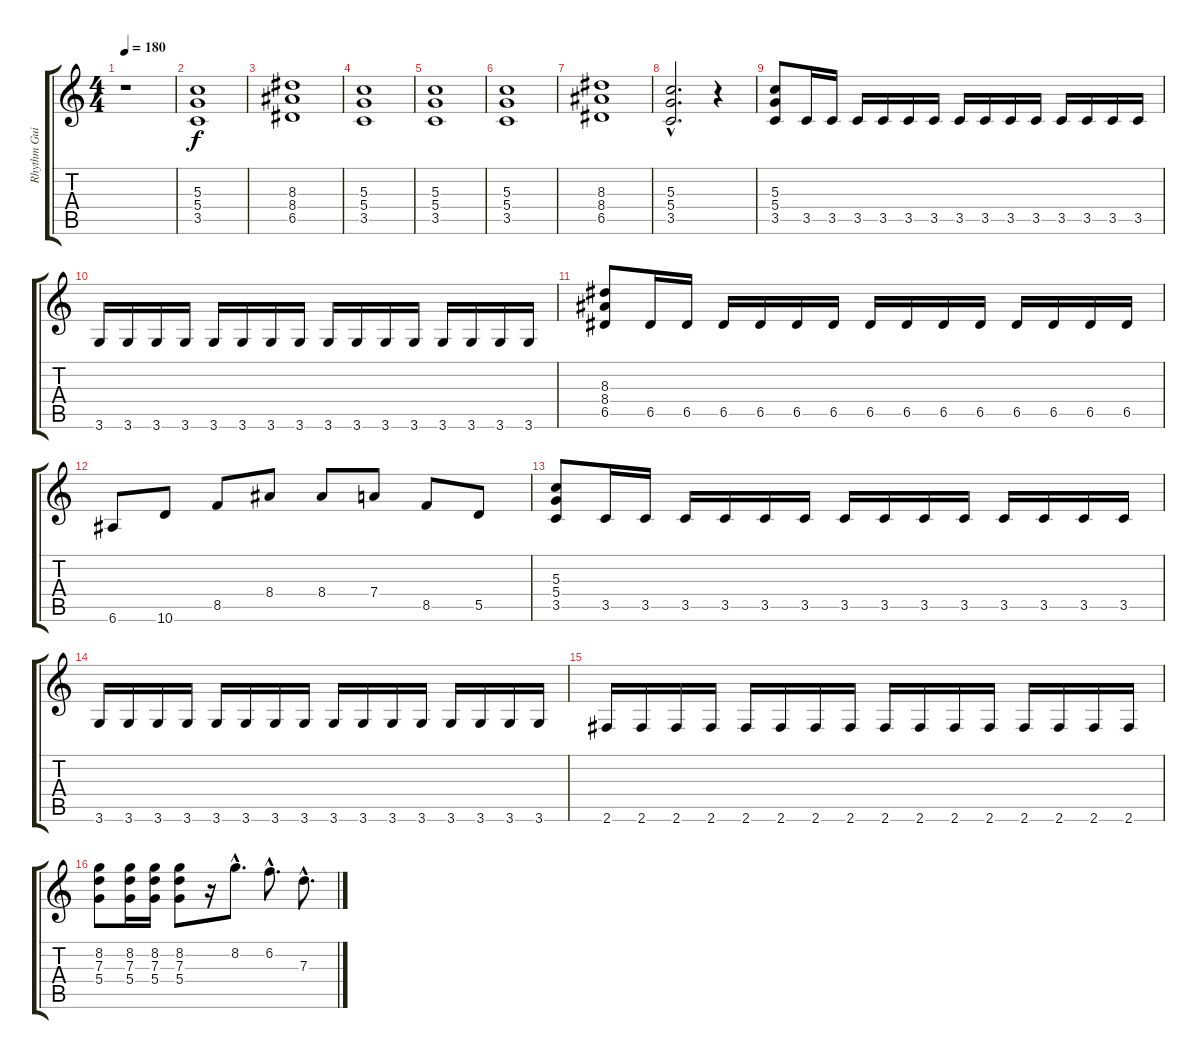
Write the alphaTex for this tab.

\track ("Rhythm Guitar" "Rhythm Gui") {instrument distortionguitar}
\staff {score tabs}
\tuning (E4 B3 G3 D3 A2 E2) {hide}
\ts (4 4)
\tempo 180
\clef g2
\ks c
r.1{dy f} |
(5.3 5.4 3.5).1 |
(8.3 8.4 6.5).1 |
(5.3 5.4 3.5).1 |
(5.3 5.4 3.5).1 |
(5.3 5.4 3.5).1 |
(8.3 8.4 6.5).1 |
(5.3{hac} 5.4{hac} 3.5{hac}).2{d} r.4 |
(5.3 5.4 3.5).8 3.5.16 3.5.16 3.5.16 3.5.16 3.5.16 3.5.16 3.5.16 3.5.16 3.5.16 3.5.16 3.5.16 3.5.16 3.5.16 3.5.16 |
3.6.16 3.6.16 3.6.16 3.6.16 3.6.16 3.6.16 3.6.16 3.6.16 3.6.16 3.6.16 3.6.16 3.6.16 3.6.16 3.6.16 3.6.16 3.6.16 |
(8.3 8.4 6.5).8 6.5.16 6.5.16 6.5.16 6.5.16 6.5.16 6.5.16 6.5.16 6.5.16 6.5.16 6.5.16 6.5.16 6.5.16 6.5.16 6.5.16 |
6.6.8 10.6.8 8.5.8 8.4.8 8.4.8 7.4.8 8.5.8 5.5.8 |
(5.3 5.4 3.5).8 3.5.16 3.5.16 3.5.16 3.5.16 3.5.16 3.5.16 3.5.16 3.5.16 3.5.16 3.5.16 3.5.16 3.5.16 3.5.16 3.5.16 |
3.6.16 3.6.16 3.6.16 3.6.16 3.6.16 3.6.16 3.6.16 3.6.16 3.6.16 3.6.16 3.6.16 3.6.16 3.6.16 3.6.16 3.6.16 3.6.16 |
2.6.16 2.6.16 2.6.16 2.6.16 2.6.16 2.6.16 2.6.16 2.6.16 2.6.16 2.6.16 2.6.16 2.6.16 2.6.16 2.6.16 2.6.16 2.6.16 |
(8.2 7.3 5.4).8 (8.2 7.3 5.4).16 (8.2 7.3 5.4).16 (8.2 7.3 5.4).8 r.16 8.2{hac}.8{d} 6.2{hac}.8{d} 7.3{hac}.8{d}
